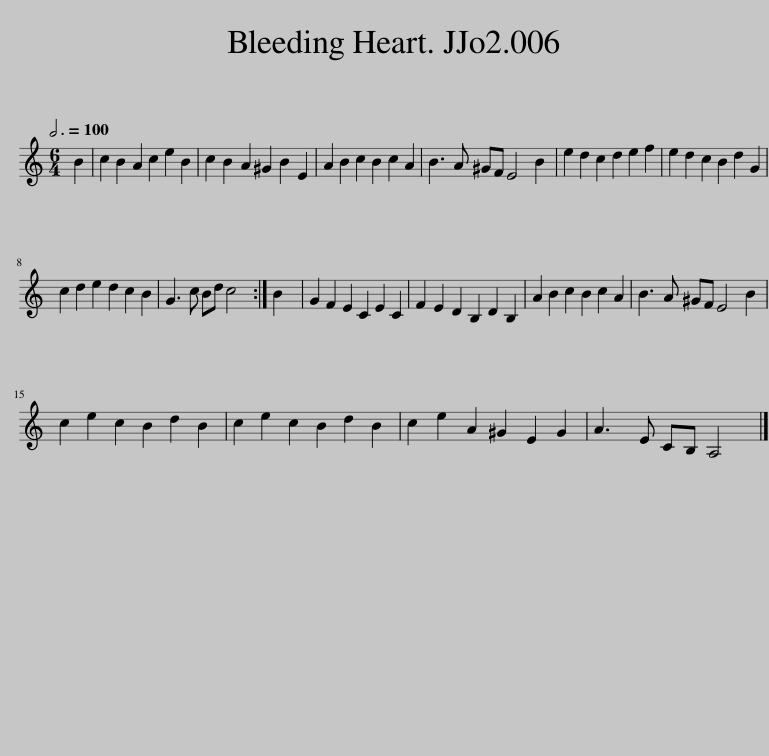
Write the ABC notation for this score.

X:1
L:1/8
Q:3/4=100
M:6/4
I:linebreak $
K:C
V:1 treble
V:1
 B2 | c2 B2 A2 c2 e2 B2 | c2 B2 A2 ^G2 B2 E2 | A2 B2 c2 B2 c2 A2 | B3 A ^GF E4 B2 | %5
 e2 d2 c2 d2 e2 f2 | e2 d2 c2 B2 d2 G2 |$ c2 d2 e2 d2 c2 B2 | G3 c Bd c4 :| B2 | %10
 G2 F2 E2 C2 E2 C2 | F2 E2 D2 B,2 D2 B,2 | A2 B2 c2 B2 c2 A2 | B3 A ^GF E4 B2 |$ c2 e2 c2 B2 d2 B2 | %15
 c2 e2 c2 B2 d2 B2 | c2 e2 A2 ^G2 E2 G2 | A3 E CB, A,4 |] %18
